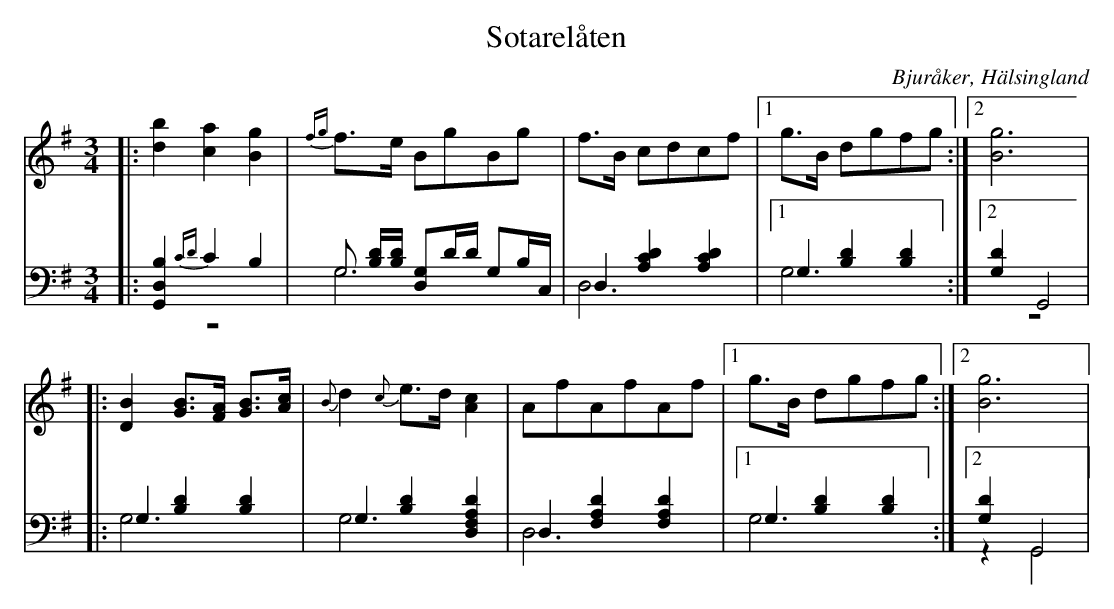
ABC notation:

X:1
T: Sotarelåten
O: Bjuråker, Hälsingland
M: 3/4
L: 1/8
K: G
V:1
V:2
V:3 merge
V:1
|:[d2b2] [c2a2] [B2g2]|{fg}f>e BgBg|f>B cdcf |1g>B dgfg :|2 [B6g6]|
|:[D2B2] [GB]>[FA] [GB]>[Ac]|{B}d2 {c}e>d [A2c2]|AfAfAf |1g>B dgfg :|2 [B6g6]|
V:2 clef=bass
|:[G,,2 D,2B,2] {CD}C2 B,2|G, [B,/ D/][B,/ D/] [G,D,]D/D/ G,B,/C,/|D,2 [A,2 C2 D2] [A,2 C2 D2]|1G,2 [B,2 D2] [B,2 D2]:|2 [G,2D2] G,,4|
|:G,2 [B,2 D2] [B,2 D2]|G,2 [B,2 D2] [D,2 F,2A,2D2]|D,2 [F,2 A,2 D2] [F,2 A,2 D2]|1 G,2 [B,2 D2] [B,2 D2] :|2 [G,2D2] G,,4|
V:3 clef=bass
|:z6|G,6|D,6|1G,6:|2 z6|
|:G,6|G,6|D,6|1 G,6 :|2 z2 G,,4|
